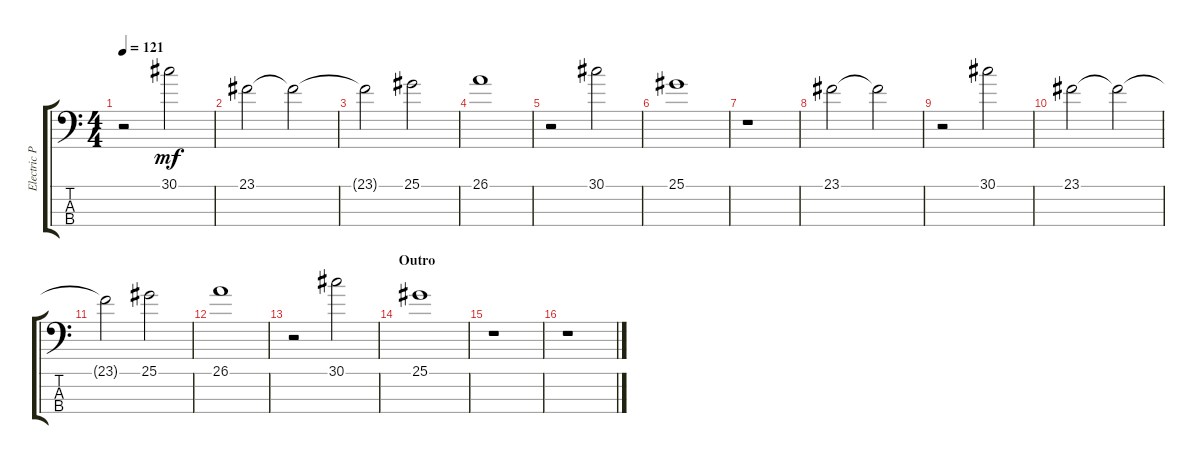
\track ("Electric Piano (Staff 2)" "Electric P") {instrument electricgrandpiano}
\staff {score tabs}
\tuning (G2 D2 A1 E1) {hide}
\ts (4 4)
\tempo 121
\clef f4
\ks c
r.2{dy mf} 30.1.2 |
23.1.2 23.1{t}.2 |
23.1{t}.2 25.1.2 |
26.1.1 |
r.2 30.1.2 |
25.1.1 |
r.1 |
23.1.2 23.1{t}.2 |
r.2 30.1.2 |
23.1.2 23.1{t}.2 |
23.1{t}.2 25.1.2 |
26.1.1 |
r.2 30.1.2 |
\section ("" "Outro")
25.1.1 |
r.1 |
r.1
